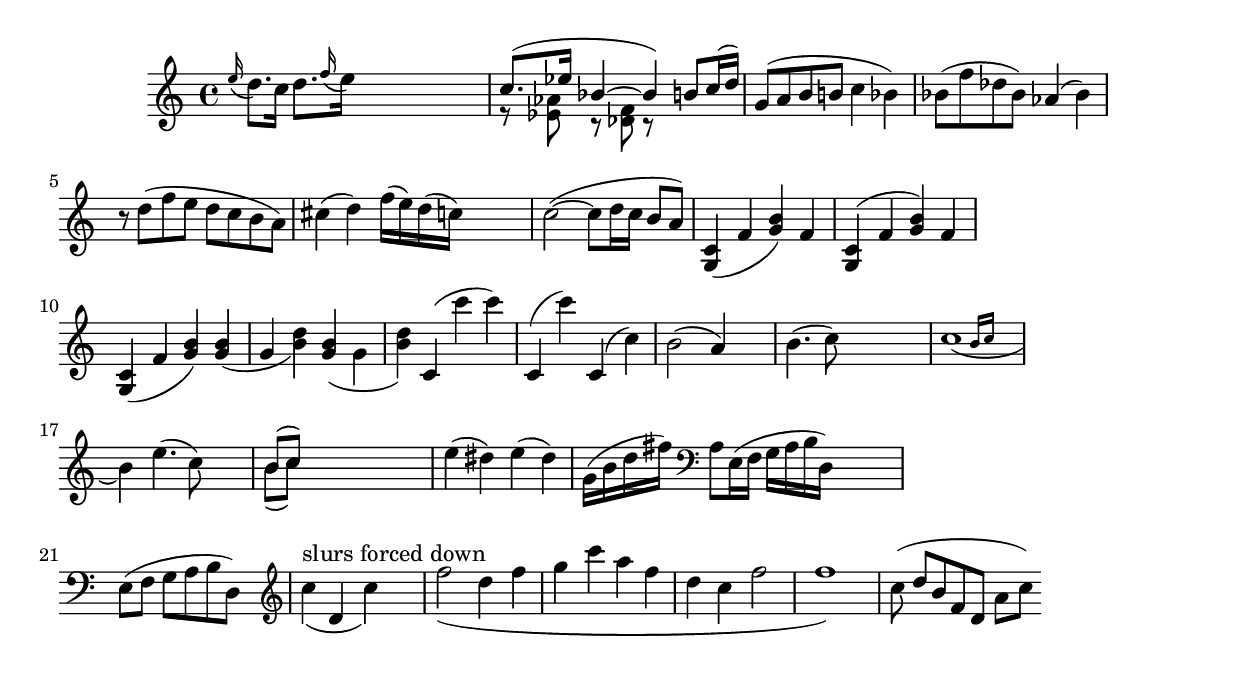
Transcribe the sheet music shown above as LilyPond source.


\header {

    texidoc = "Slur formatting is based on scoring. A large number of
    slurs are generated. Each esthetic aspect gets demerits, the best
    configuration (with least demerits) wins. This must be tested in
    one big file, since changing one score parameter for one situation
    may affect several other situations.

    Tunable parameters are in @file{scm/slur.scm}.
"

}

\version "2.12.0"
\layout {
    ragged-right = ##t
%    #(define debug-slur-scoring #t)
}

\relative c'' {

    \grace e=''16( d8.[) c16]
    d=''8.[ \grace f16( e16)]
    s2
    << {c=''8.([ es16] bes4~bes )}
       \\
       {r8  <as es> r <f des> r }
    >>
    \new Voice { \voiceOne b='8[ c16( d])  }
    g,='8[( a b b! ]  c4  bes)
    bes='8( f' des bes) as4( bes)
    r8 d( f e d c b a)
    cis=''4( d)  f=''16( e)    d( c)
    s4

    c=''2(~c8 d16 c b8 a)

    <c,=' g>4 ( f <g b>) f
    <c g>^( f <g b>) f
    <c g>_( f <g b>)
    <g b>_( g  <b d>)
    <g b>_( \stemDown g \stemNeutral  <b d>)
    c,='^( c'' c)
    c,,^( c'')
    c,,^( c')
    | b='2( a4) s4
    | b='4.( c8) s2
    | << c=''1_(
       { s2 \grace { b16[ c] } } >>
    \break
    b4)
    e=''4.( c8) s4
    | << { b='8[( c]) } \\
	 { b='8[( c]) }>>


    s2.|
    e4( dis4)
    e4( dis4)
    g,='16( b d fis)
    \clef bass a,,=8[ e16(f] g[ a b d,)]  s4 | \break
    e=8[( f] g[ a b d,)]  s4 |

    \clef treble
    \new Voice {
	\slurDown
	c''=''4(^"slurs forced down"  d, c') s4
	f=''2( d4 f | g c a f | d c f2 | f1) |
    }

%    \override Slur #'eccentricity = #-2
    c=''8 ( d[ b f d] a'[ c])
}

